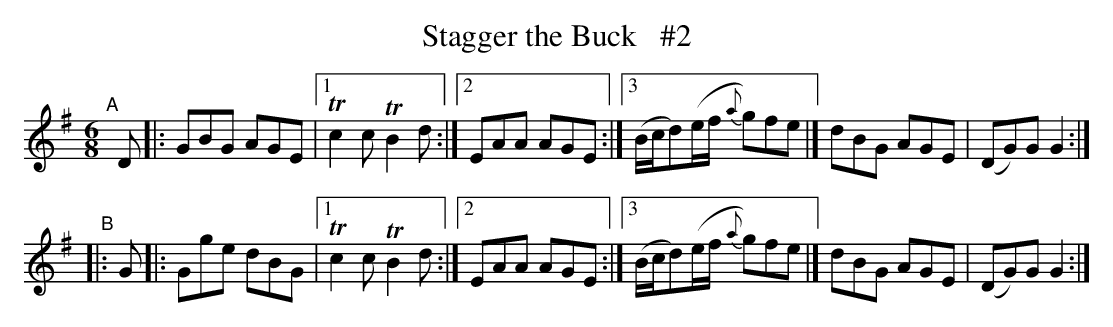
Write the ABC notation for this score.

X:1
T: Stagger the Buck   #2
M: 6/8
L: 1/8
K: G
"^A"[|]D \
|: GBG AGE |[1 Tc2c TB2d :|[2 EAA AGE :|\
[3 (B/c/d)(e/f/ {a}g)fe |] dBG AGE | (DG)G G2 :|
"^B"|: G \
|: Gge dBG |[1 Tc2c TB2d :|[2 EAA AGE :|\
[3 (B/c/d)(e/f/ {a}g)fe |] dBG AGE | (DG)G G2 :|
